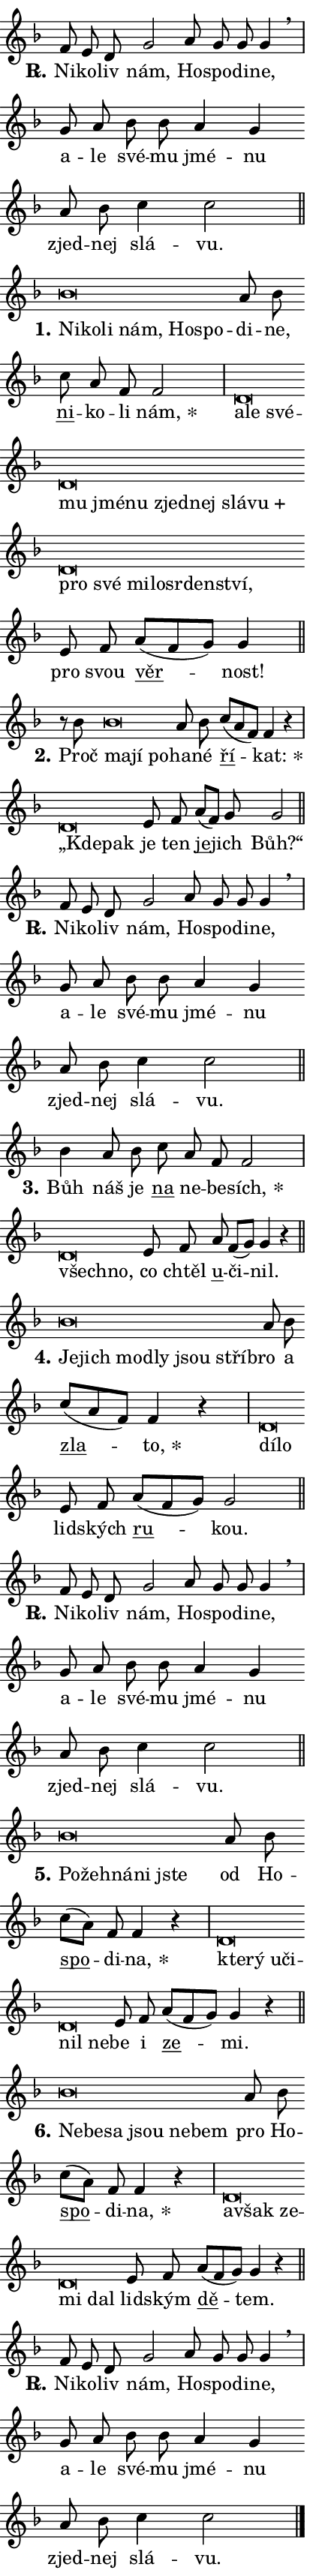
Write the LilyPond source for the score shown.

\version "2.24.0"
\header { tagline = "" }
\paper {
  indent = 0\cm
  top-margin = 0\cm
  right-margin = 0.13\cm % to fit lyric hyphens
  bottom-margin = 0\cm
  left-margin = 0\cm
  paper-width = 7\cm
  page-breaking = #ly:one-page-breaking
  system-system-spacing.basic-distance = #11
  score-system-spacing.basic-distance = #11
  ragged-last = ##f
}


%% Author: Thomas Morley
%% https://lists.gnu.org/archive/html/lilypond-user/2020-05/msg00002.html
#(define (line-position grob)
"Returns position of @var[grob} in current system:
   @code{'start}, if at first time-step
   @code{'end}, if at last time-step
   @code{'middle} otherwise
"
  (let* ((col (ly:item-get-column grob))
         (ln (ly:grob-object col 'left-neighbor))
         (rn (ly:grob-object col 'right-neighbor))
         (col-to-check-left (if (ly:grob? ln) ln col))
         (col-to-check-right (if (ly:grob? rn) rn col))
         (break-dir-left
           (and
             (ly:grob-property col-to-check-left 'non-musical #f)
             (ly:item-break-dir col-to-check-left)))
         (break-dir-right
           (and
             (ly:grob-property col-to-check-right 'non-musical #f)
             (ly:item-break-dir col-to-check-right))))
        (cond ((eqv? 1 break-dir-left) 'start)
              ((eqv? -1 break-dir-right) 'end)
              (else 'middle))))

#(define (tranparent-at-line-position vctor)
  (lambda (grob)
  "Relying on @code{line-position} select the relevant enry from @var{vctor}.
Used to determine transparency,"
    (case (line-position grob)
      ((end) (not (vector-ref vctor 0)))
      ((middle) (not (vector-ref vctor 1)))
      ((start) (not (vector-ref vctor 2))))))

noteHeadBreakVisibility =
#(define-music-function (break-visibility)(vector?)
"Makes @code{NoteHead}s transparent relying on @var{break-visibility}"
#{
  \override NoteHead.transparent =
    #(tranparent-at-line-position break-visibility)
#})

#(define delete-ledgers-for-transparent-note-heads
  (lambda (grob)
    "Reads whether a @code{NoteHead} is transparent.
If so this @code{NoteHead} is removed from @code{'note-heads} from
@var{grob}, which is supposed to be @code{LedgerLineSpanner}.
As a result ledgers are not printed for this @code{NoteHead}"
    (let* ((nhds-array (ly:grob-object grob 'note-heads))
           (nhds-list
             (if (ly:grob-array? nhds-array)
                 (ly:grob-array->list nhds-array)
                 '()))
           ;; Relies on the transparent-property being done before
           ;; Staff.LedgerLineSpanner.after-line-breaking is executed.
           ;; This is fragile ...
           (to-keep
             (remove
               (lambda (nhd)
                 (ly:grob-property nhd 'transparent #f))
               nhds-list)))
      ;; TODO find a better method to iterate over grob-arrays, similiar
      ;; to filter/remove etc for lists
      ;; For now rebuilt from scratch
      (set! (ly:grob-object grob 'note-heads)  '())
      (for-each
        (lambda (nhd)
          (ly:pointer-group-interface::add-grob grob 'note-heads nhd))
        to-keep))))

squashNotes = {
  \override NoteHead.X-extent = #'(-0.2 . 0.2)
  \override NoteHead.Y-extent = #'(-0.75 . 0)
  \override NoteHead.stencil =
    #(lambda (grob)
       (let ((pos (ly:grob-property grob 'staff-position)))
         (begin
           (if (< pos -7) (display "ERROR: Lower brevis then expected\n") (display "OK: Expected brevis position\n"))
           (if (<= pos -6) ly:text-interface::print ly:note-head::print))))
}
unSquashNotes = {
  \revert NoteHead.X-extent
  \revert NoteHead.Y-extent
  \revert NoteHead.stencil
}

hideNotes = \noteHeadBreakVisibility #begin-of-line-visible
unHideNotes = \noteHeadBreakVisibility #all-visible

% work-around for resetting accidentals
% https://lilypond.org/doc/v2.23/Documentation/notation/displaying-rhythms#unmetered-music
cadenzaMeasure = {
  \cadenzaOff
  \partial 1024 s1024
  \cadenzaOn
}

#(define-markup-command (accent layout props text) (markup?)
  "Underline accented syllable"
  (interpret-markup layout props
    #{\markup \override #'(offset . 4.3) \underline { #text }#}))

responsum = \markup \concat {
  "R" \hspace #-1.05 \path #0.1 #'((moveto 0 0.07) (lineto 0.9 0.8)) \hspace #0.05 "."
}

spaceSize = #0.6828661417322834 % exact space size for TeX Gyre Schola

\layout {
  \context {
    \Staff
    \remove "Time_signature_engraver"
    \override LedgerLineSpanner.after-line-breaking = #delete-ledgers-for-transparent-note-heads
  }
  \context {
    \Lyrics {
      \override LyricSpace.minimum-distance = \spaceSize
      \override LyricText.font-name = #"TeX Gyre Schola"
      \override LyricText.font-size = 1
      \override StanzaNumber.font-name = #"TeX Gyre Schola Bold"
      \override StanzaNumber.font-size = 1
    }
  }
  \context {
    \Score 
    \override NoteHead.text =
      #(lambda (grob) 
        (let ((pos (ly:grob-property grob 'staff-position)))
          #{\markup {
            \combine
              \halign #-0.55 \raise #(if (= pos -6) 0 0.5) \override #'(thickness . 2) \draw-line #'(3.2 . 0)
              \musicglyph "noteheads.sM1"
          }#}))
  }
}

% magnetic-lyrics.ily
%
%   written by
%     Jean Abou Samra <jean@abou-samra.fr>
%     Werner Lemberg <wl@gnu.org>
%
%   adapted by
%     Jiri Hon <jiri.hon@gmail.com>
%
% Version 2022-Apr-15

% https://www.mail-archive.com/lilypond-user@gnu.org/msg149350.html

#(define (Left_hyphen_pointer_engraver context)
   "Collect syllable-hyphen-syllable occurrences in lyrics and store
them in properties.  This engraver only looks to the left.  For
example, if the lyrics input is @code{foo -- bar}, it does the
following.

@itemize @bullet
@item
Set the @code{text} property of the @code{LyricHyphen} grob between
@q{foo} and @q{bar} to @code{foo}.

@item
Set the @code{left-hyphen} property of the @code{LyricText} grob with
text @q{foo} to the @code{LyricHyphen} grob between @q{foo} and
@q{bar}.
@end itemize

Use this auxiliary engraver in combination with the
@code{lyric-@/text::@/apply-@/magnetic-@/offset!} hook."
   (let ((hyphen #f)
         (text #f))
     (make-engraver
      (acknowledgers
       ((lyric-syllable-interface engraver grob source-engraver)
        (set! text grob)))
      (end-acknowledgers
       ((lyric-hyphen-interface engraver grob source-engraver)
        ;(when (not (grob::has-interface grob 'lyric-space-interface))
          (set! hyphen grob)));)
      ((stop-translation-timestep engraver)
       (when (and text hyphen)
         (ly:grob-set-object! text 'left-hyphen hyphen))
       (set! text #f)
       (set! hyphen #f)))))

#(define (lyric-text::apply-magnetic-offset! grob)
   "If the space between two syllables is less than the value in
property @code{LyricText@/.details@/.squash-threshold}, move the right
syllable to the left so that it gets concatenated with the left
syllable.

Use this function as a hook for
@code{LyricText@/.after-@/line-@/breaking} if the
@code{Left_@/hyphen_@/pointer_@/engraver} is active."
   (let ((hyphen (ly:grob-object grob 'left-hyphen #f)))
     (when hyphen
       (let ((left-text (ly:spanner-bound hyphen LEFT)))
         (when (grob::has-interface left-text 'lyric-syllable-interface)
           (let* ((common (ly:grob-common-refpoint grob left-text X))
                  (this-x-ext (ly:grob-extent grob common X))
                  (left-x-ext
                   (begin
                     ;; Trigger magnetism for left-text.
                     (ly:grob-property left-text 'after-line-breaking)
                     (ly:grob-extent left-text common X)))
                  ;; `delta` is the gap width between two syllables.
                  (delta (- (interval-start this-x-ext)
                            (interval-end left-x-ext)))
                  (details (ly:grob-property grob 'details))
                  (threshold (assoc-get 'squash-threshold details 0.2)))
             (when (< delta threshold)
               (let* (;; We have to manipulate the input text so that
                      ;; ligatures crossing syllable boundaries are not
                      ;; disabled.  For languages based on the Latin
                      ;; script this is essentially a beautification.
                      ;; However, for non-Western scripts it can be a
                      ;; necessity.
                      (lt (ly:grob-property left-text 'text))
                      (rt (ly:grob-property grob 'text))
                      (is-space (grob::has-interface hyphen 'lyric-space-interface))
                      (space (if is-space " " ""))
                      (extra-delta (if is-space spaceSize 0))
                      ;; Append new syllable.
                      (ltrt-space (if (and (string? lt) (string? rt))
                                (string-append lt space rt)
                                (make-concat-markup (list lt space rt))))
                      ;; Right-align `ltrt` to the right side.
                      (ltrt-space-markup (grob-interpret-markup
                               grob
                               (make-translate-markup
                                (cons (interval-length this-x-ext) 0)
                                (make-right-align-markup ltrt-space)))))
                 (begin
                   ;; Don't print `left-text`.
                   (ly:grob-set-property! left-text 'stencil #f)
                   ;; Set text and stencil (which holds all collected
                   ;; syllables so far) and shift it to the left.
                   (ly:grob-set-property! grob 'text ltrt-space)
                   (ly:grob-set-property! grob 'stencil ltrt-space-markup)
                   (ly:grob-translate-axis! grob (- (- delta extra-delta)) X))))))))))


#(define (lyric-hyphen::displace-bounds-first grob)
   ;; Make very sure this callback isn't triggered too early.
   (let ((left (ly:spanner-bound grob LEFT))
         (right (ly:spanner-bound grob RIGHT)))
     (ly:grob-property left 'after-line-breaking)
     (ly:grob-property right 'after-line-breaking)
     (ly:lyric-hyphen::print grob)))

squashThreshold = #0.4

\layout {
  \context {
    \Lyrics
    \consists #Left_hyphen_pointer_engraver
    \override LyricText.after-line-breaking =
      #lyric-text::apply-magnetic-offset!
    \override LyricHyphen.stencil = #lyric-hyphen::displace-bounds-first
    \override LyricText.details.squash-threshold = \squashThreshold
    \override LyricHyphen.minimum-distance = 0
    \override LyricHyphen.minimum-length = \squashThreshold
  }
}

squashText = \override LyricText.details.squash-threshold = 9999
unSquashText = \override LyricText.details.squash-threshold = \squashThreshold

leftText = \override LyricText.self-alignment-X = #LEFT
unLeftText = \revert LyricText.self-alignment-X

starOffset = #(lambda (grob) 
                (let ((x_offset (ly:self-alignment-interface::aligned-on-x-parent grob)))
                  (if (= x_offset 0) 0 (+ x_offset 1.2))))

star = #(define-music-function (syllable)(string?)
"Append star separator at the end of a syllable"
#{
  \once \override LyricText.X-offset = #starOffset
  \lyricmode { \markup {
    #syllable
    \override #'((font-name . "TeX Gyre Schola Bold")) \hspace #0.2 \lower #0.65 \larger "*"
  } }
#})

starAccent = #(define-music-function (syllable)(string?)
"Append star separator at the end of a syllable and make accent"
#{
  \once \override LyricText.X-offset = #starOffset
  \lyricmode { \markup {
    \accent #syllable
    \override #'((font-name . "TeX Gyre Schola Bold")) \hspace #0.2 \lower #0.65 \larger "*"
  } }
#})

breath = #(define-music-function (syllable)(string?)
"Append breathing indicator at the end of a syllable"
#{
  \lyricmode { \markup { #syllable "+" } }
#})

optionalBreath = #(define-music-function (syllable)(string?)
"Append optional breathing indicator at the end of a syllable"
#{
  \lyricmode { \markup { #syllable "(+)" } }
#})


\score {
    <<
        \new Voice = "melody" { \cadenzaOn \key f \major \relative { f'8 e d g2 a8 g g g4 \breathe \cadenzaMeasure \bar "|" g8 a bes bes a4 g \bar "" a8 bes c4 c2 \cadenzaMeasure \bar "||" \break } }
        \new Lyrics \lyricsto "melody" { \lyricmode { \set stanza = \responsum
Ni -- ko -- liv nám, Ho -- spo -- di -- ne, a -- le své -- mu jmé -- nu zjed -- nej slá -- vu. } }
    >>
    \layout {}
}

\score {
    <<
        \new Voice = "melody" { \cadenzaOn \key f \major \relative { \squashNotes bes'\breve*1/16 \hideNotes \breve*1/16 \bar "" \breve*1/16 \bar "" \breve*1/16 \bar "" \breve*1/16 \breve*1/16 \bar "" \unHideNotes \unSquashNotes a8 bes \bar "" c a f f2 \cadenzaMeasure \bar "|" \squashNotes d\breve*1/16 \hideNotes \breve*1/16 \bar "" \breve*1/16 \bar "" \breve*1/16 \bar "" \breve*1/16 \bar "" \breve*1/16 \bar "" \breve*1/16 \bar "" \breve*1/16 \bar "" \breve*1/16 \bar "" \breve*1/16 \bar "" \breve*1/16 \bar "" \breve*1/16 \bar "" \breve*1/16 \bar "" \breve*1/16 \bar "" \breve*1/16 \bar "" \breve*1/16 \breve*1/16 \bar "" \unHideNotes \unSquashNotes e8 f \bar "" a[( f g)] g4 \cadenzaMeasure \bar "||" \break } }
        \new Lyrics \lyricsto "melody" { \lyricmode { \set stanza = "1."
\leftText Ni -- \squashText ko -- li nám, Ho -- spo -- \unLeftText \unSquashText di -- ne, \markup \accent ni -- ko -- li \star nám, \leftText a -- \squashText le své -- mu jmé -- nu zjed -- nej slá -- \breath "vu" pro své mi -- lo -- sr -- den -- ství, \unLeftText \unSquashText pro svou \markup \accent věr -- nost! } }
    >>
    \layout {}
}

\score {
    <<
        \new Voice = "melody" { \cadenzaOn \key f \major \relative { r8 bes'8 \squashNotes bes\breve*1/16 \hideNotes \breve*1/16 \breve*1/16 \bar "" \unHideNotes \unSquashNotes a8 bes \bar "" c[( a f)] f4 r \cadenzaMeasure \bar "|" \squashNotes d\breve*1/16 \hideNotes \breve*1/16 \bar "" \unHideNotes \unSquashNotes e8 f \bar "" a[( f)] g g2 \cadenzaMeasure \bar "||" \break } }
        \new Lyrics \lyricsto "melody" { \lyricmode { \set stanza = "2."
Proč \leftText ma -- \squashText jí po -- \unLeftText \unSquashText ha -- né \markup \accent ří -- \star kat: \leftText „Kde -- \squashText pak \unLeftText \unSquashText je ten \markup \accent je -- jich Bůh?“ } }
    >>
    \layout {}
}

\score {
    <<
        \new Voice = "melody" { \cadenzaOn \key f \major \relative { f'8 e d g2 a8 g g g4 \breathe \cadenzaMeasure \bar "|" g8 a bes bes a4 g \bar "" a8 bes c4 c2 \cadenzaMeasure \bar "||" \break } }
        \new Lyrics \lyricsto "melody" { \lyricmode { \set stanza = \responsum
Ni -- ko -- liv nám, Ho -- spo -- di -- ne, a -- le své -- mu jmé -- nu zjed -- nej slá -- vu. } }
    >>
    \layout {}
}

\score {
    <<
        \new Voice = "melody" { \cadenzaOn \key f \major \relative { bes'4 a8 bes \bar "" c a f f2 \cadenzaMeasure \bar "|" \squashNotes d\breve*1/16 \hideNotes \breve*1/16 \bar "" \unHideNotes \unSquashNotes e8 f \bar "" a f[( g)] g4 r \cadenzaMeasure \bar "||" \break } }
        \new Lyrics \lyricsto "melody" { \lyricmode { \set stanza = "3."
Bůh náš je \markup \accent na ne -- be -- \star sích, \leftText všech -- \squashText no, \unLeftText \unSquashText co chtěl \markup \accent u -- či -- nil. } }
    >>
    \layout {}
}

\score {
    <<
        \new Voice = "melody" { \cadenzaOn \key f \major \relative { \squashNotes bes'\breve*1/16 \hideNotes \breve*1/16 \bar "" \breve*1/16 \bar "" \breve*1/16 \bar "" \breve*1/16 \breve*1/16 \bar "" \unHideNotes \unSquashNotes a8 bes \bar "" c[( a f)] f4 r \cadenzaMeasure \bar "|" \squashNotes d\breve*1/16 \hideNotes \breve*1/16 \bar "" \unHideNotes \unSquashNotes e8 f \bar "" a[( f g)] g2 \cadenzaMeasure \bar "||" \break } }
        \new Lyrics \lyricsto "melody" { \lyricmode { \set stanza = "4."
\leftText Je -- \squashText jich mo -- dly jsou stříb -- \unLeftText \unSquashText ro a \markup \accent zla -- \star to, \leftText dí -- \squashText lo \unLeftText \unSquashText lid -- ských \markup \accent ru -- kou. } }
    >>
    \layout {}
}

\score {
    <<
        \new Voice = "melody" { \cadenzaOn \key f \major \relative { f'8 e d g2 a8 g g g4 \breathe \cadenzaMeasure \bar "|" g8 a bes bes a4 g \bar "" a8 bes c4 c2 \cadenzaMeasure \bar "||" \break } }
        \new Lyrics \lyricsto "melody" { \lyricmode { \set stanza = \responsum
Ni -- ko -- liv nám, Ho -- spo -- di -- ne, a -- le své -- mu jmé -- nu zjed -- nej slá -- vu. } }
    >>
    \layout {}
}

\score {
    <<
        \new Voice = "melody" { \cadenzaOn \key f \major \relative { \squashNotes bes'\breve*1/16 \hideNotes \breve*1/16 \bar "" \breve*1/16 \bar "" \breve*1/16 \breve*1/16 \bar "" \unHideNotes \unSquashNotes a8 bes \bar "" c[( a)] f f4 r \cadenzaMeasure \bar "|" \squashNotes d\breve*1/16 \hideNotes \breve*1/16 \bar "" \breve*1/16 \bar "" \breve*1/16 \bar "" \breve*1/16 \breve*1/16 \bar "" \unHideNotes \unSquashNotes e8 f \bar "" a[( f g)] g4 r \cadenzaMeasure \bar "||" \break } }
        \new Lyrics \lyricsto "melody" { \lyricmode { \set stanza = "5."
\leftText Po -- \squashText žeh -- ná -- ni jste \unLeftText \unSquashText od Ho -- \markup \accent spo -- di -- \star na, \leftText kte -- \squashText rý u -- či -- nil ne -- \unLeftText \unSquashText be i \markup \accent ze -- mi. } }
    >>
    \layout {}
}

\score {
    <<
        \new Voice = "melody" { \cadenzaOn \key f \major \relative { \squashNotes bes'\breve*1/16 \hideNotes \breve*1/16 \bar "" \breve*1/16 \bar "" \breve*1/16 \bar "" \breve*1/16 \breve*1/16 \bar "" \unHideNotes \unSquashNotes a8 bes \bar "" c[( a)] f f4 r \cadenzaMeasure \bar "|" \squashNotes d\breve*1/16 \hideNotes \breve*1/16 \bar "" \breve*1/16 \bar "" \breve*1/16 \breve*1/16 \bar "" \unHideNotes \unSquashNotes e8 f \bar "" a[( f g)] g4 r \cadenzaMeasure \bar "||" \break } }
        \new Lyrics \lyricsto "melody" { \lyricmode { \set stanza = "6."
\leftText Ne -- \squashText be -- sa jsou ne -- bem \unLeftText \unSquashText pro Ho -- \markup \accent spo -- di -- \star na, \leftText a -- \squashText však ze -- mi dal \unLeftText \unSquashText lid -- ským \markup \accent dě -- tem. } }
    >>
    \layout {}
}

\score {
    <<
        \new Voice = "melody" { \cadenzaOn \key f \major \relative { f'8 e d g2 a8 g g g4 \breathe \cadenzaMeasure \bar "|" g8 a bes bes a4 g \bar "" a8 bes c4 c2 \cadenzaMeasure \bar "||" \break } \bar "|." }
        \new Lyrics \lyricsto "melody" { \lyricmode { \set stanza = \responsum
Ni -- ko -- liv nám, Ho -- spo -- di -- ne, a -- le své -- mu jmé -- nu zjed -- nej slá -- vu. } }
    >>
    \layout {}
}
